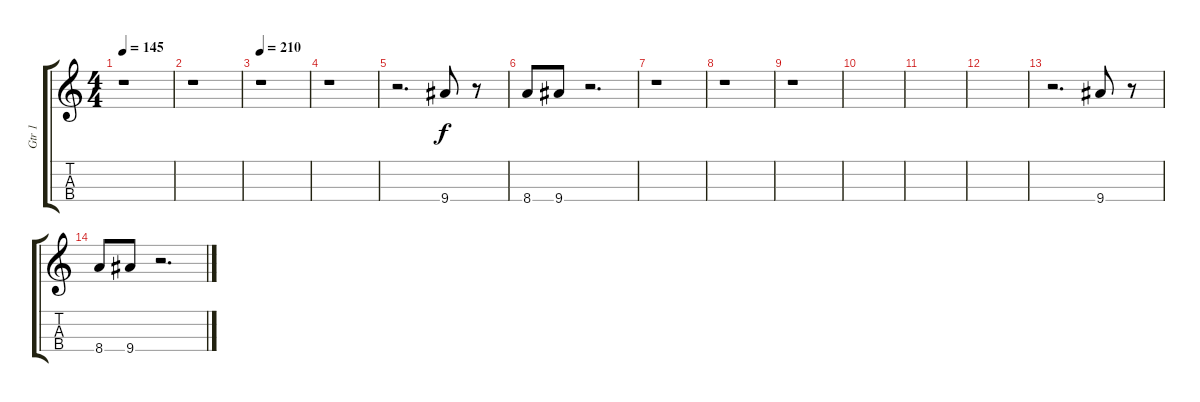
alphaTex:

\track ("Gtr 1" "Gtr 1") {instrument distortionguitar}
\staff {score tabs}
\tuning (Eb4 Bb3 Gb3 Db3) {hide}
\ts (4 4)
\tempo 145
\clef g2
\ks c
r.1{dy mp} |
r.1 |
\tempo 210
r.1 |
r.1 |
r.2{d} 9.4.8{dy f} r.8 |
8.4.8 9.4.8 r.2{d} |
r.1 |
r.1 |
r.1 |
|
|
|
r.2{d} 9.4.8 r.8 |
8.4.8 9.4.8 r.2{d}
